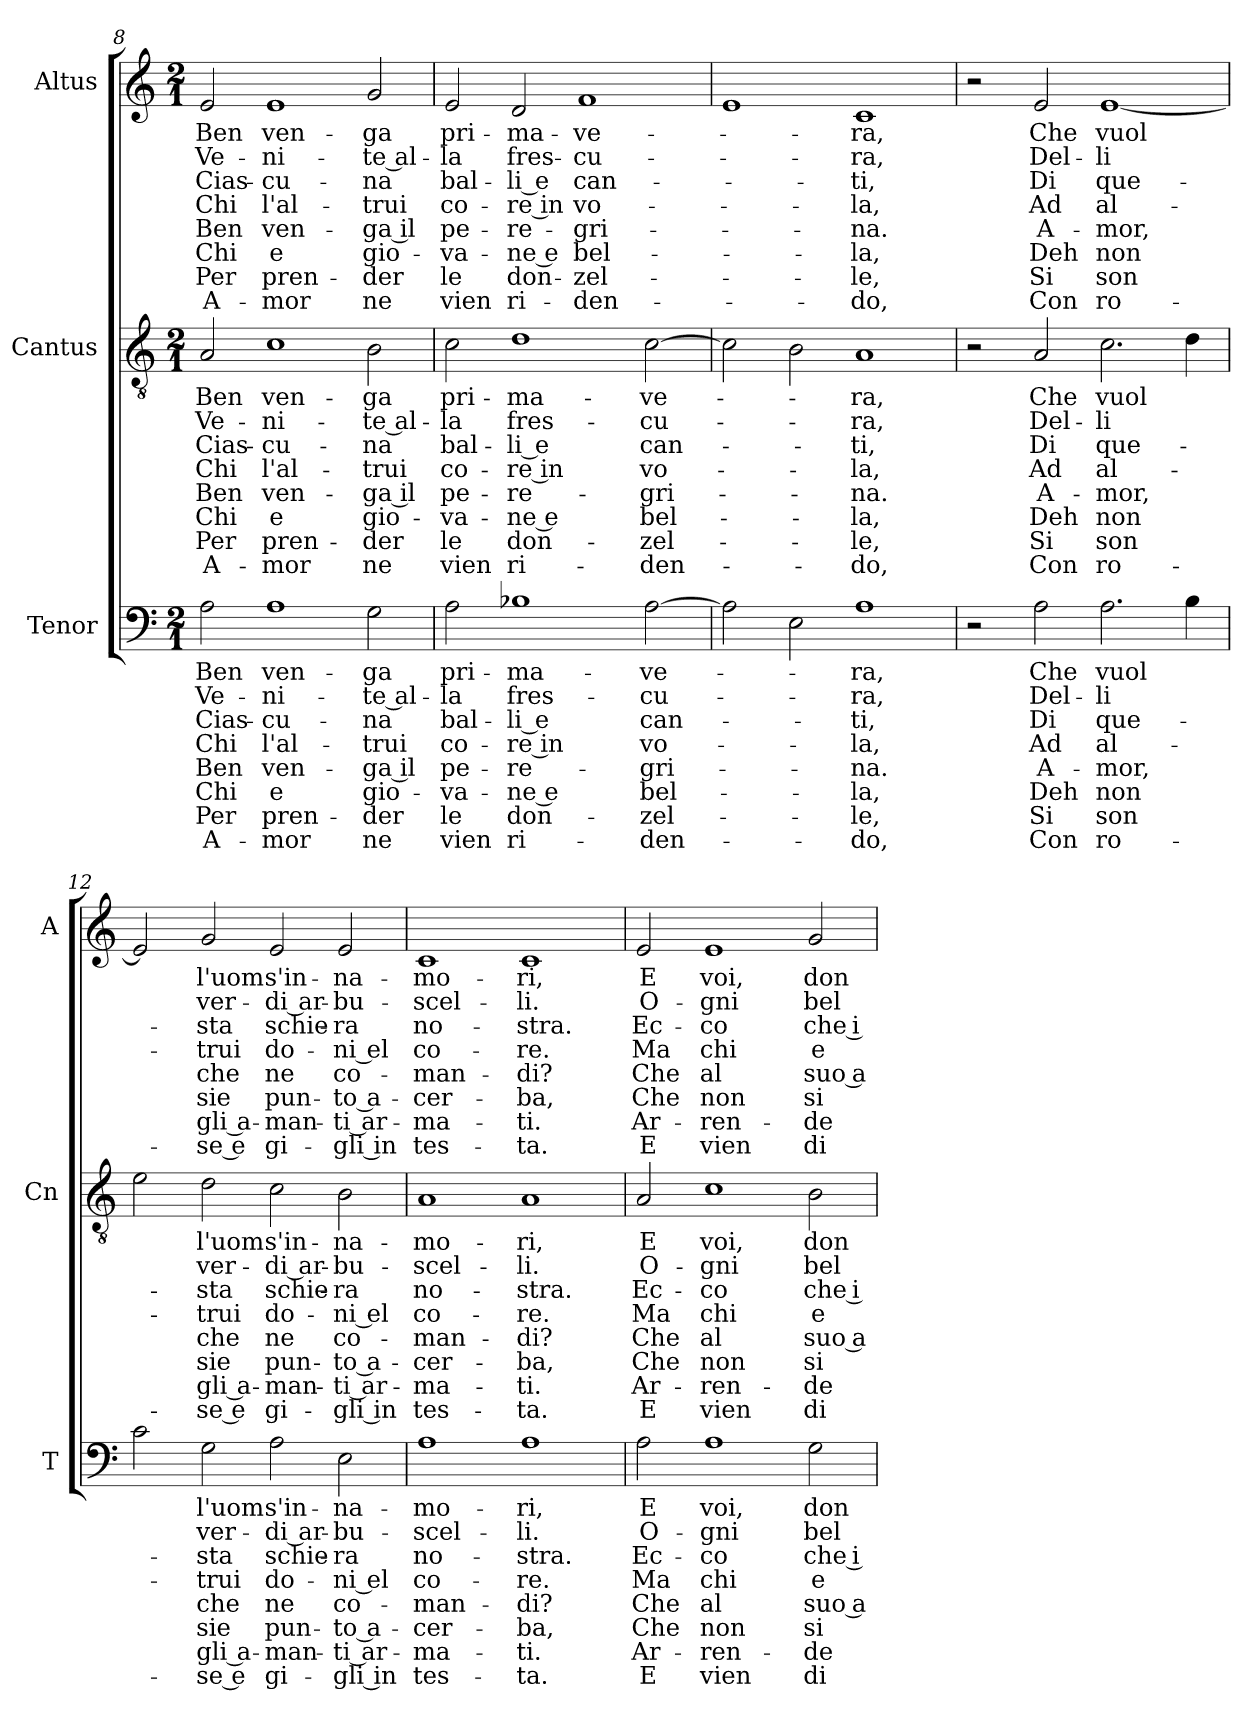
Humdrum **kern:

**kern	**text	**text	**text	**text	**text	**text	**text	**text	**kern	**text	**text	**text	**text	**text	**text	**text	**text	**kern	**text	**text	**text	**text	**text	**text	**text	**text
*part3	*part3	*part3	*part3	*part3	*part3	*part3	*part3	*part3	*part2	*part2	*part2	*part2	*part2	*part2	*part2	*part2	*part2	*part1	*part1	*part1	*part1	*part1	*part1	*part1	*part1	*part1
*staff3	*staff3	*staff3	*staff3	*staff3	*staff3	*staff3	*staff3	*staff3	*staff2	*staff2	*staff2	*staff2	*staff2	*staff2	*staff2	*staff2	*staff2	*staff1	*staff1	*staff1	*staff1	*staff1	*staff1	*staff1	*staff1	*staff1
*I"Tenor	*	*	*	*	*	*	*	*	*I"Cantus	*	*	*	*	*	*	*	*	*I"Altus	*	*	*	*	*	*	*	*
*I'T	*	*	*	*	*	*	*	*	*I'Cn	*	*	*	*	*	*	*	*	*I'A	*	*	*	*	*	*	*	*
*clefF4	*	*	*	*	*	*	*	*	*clefGv2	*	*	*	*	*	*	*	*	*clefG2	*	*	*	*	*	*	*	*
*k[]	*	*	*	*	*	*	*	*	*k[]	*	*	*	*	*	*	*	*	*k[]	*	*	*	*	*	*	*	*
*M2/1	*	*	*	*	*	*	*	*	*M2/1	*	*	*	*	*	*	*	*	*M2/1	*	*	*	*	*	*	*	*
=8	=8	=8	=8	=8	=8	=8	=8	=8	=8	=8	=8	=8	=8	=8	=8	=8	=8	=8	=8	=8	=8	=8	=8	=8	=8	=8
2A	Ben	Ve-	Cias-	Chi	Ben	Chi	Per	A-	2A	Ben	Ve-	Cias-	Chi	Ben	Chi	Per	A-	2e	Ben	Ve-	Cias-	Chi	Ben	Chi	Per	A-
1A	ven-	-ni-	-cu-	l'al-	ven-	e	pren-	-mor	1c	ven-	-ni-	-cu-	l'al-	ven-	e	pren-	-mor	1e	ven-	-ni-	-cu-	l'al-	ven-	e	pren-	-mor
2G	-ga	-te al-	-na	-trui	-ga il	gio-	-der	ne	2B	-ga	-te al-	-na	-trui	-ga il	gio-	-der	ne	2g	-ga	-te al-	-na	-trui	-ga il	gio-	-der	ne
=9	=9	=9	=9	=9	=9	=9	=9	=9	=9	=9	=9	=9	=9	=9	=9	=9	=9	=9	=9	=9	=9	=9	=9	=9	=9	=9
2A	pri-	-la	bal-	co-	pe-	-va-	le	vien	2c	pri-	-la	bal-	co-	pe-	-va-	le	vien	2e	pri-	-la	bal-	co-	pe-	-va-	le	vien
1B-X	-ma-	fres-	-li e	-re in	-re-	-ne e	don-	ri-	1d	-ma-	fres-	-li e	-re in	-re-	-ne e	don-	ri-	2d	-ma-	fres-	-li e	-re in	-re-	-ne e	don-	ri-
.	.	.	.	.	.	.	.	.	.	.	.	.	.	.	.	.	.	1f	-ve-	-cu-	can-	vo-	-gri-	bel-	-zel-	-den-
[2A	-ve-	-cu-	can-	vo-	-gri-	bel-	-zel-	-den-	[2c	-ve-	-cu-	can-	vo-	-gri-	bel-	-zel-	-den-	.	.	.	.	.	.	.	.	.
=10	=10	=10	=10	=10	=10	=10	=10	=10	=10	=10	=10	=10	=10	=10	=10	=10	=10	=10	=10	=10	=10	=10	=10	=10	=10	=10
2A]	.	.	.	.	.	.	.	.	2c]	.	.	.	.	.	.	.	.	1e	.	.	.	.	.	.	.	.
2E	.	.	.	.	.	.	.	.	2B	.	.	.	.	.	.	.	.	.	.	.	.	.	.	.	.	.
1A	-ra,	-ra,	-ti,	-la,	-na.	-la,	-le,	-do,	1A	-ra,	-ra,	-ti,	-la,	-na.	-la,	-le,	-do,	1c	-ra,	-ra,	-ti,	-la,	-na.	-la,	-le,	-do,
=11	=11	=11	=11	=11	=11	=11	=11	=11	=11	=11	=11	=11	=11	=11	=11	=11	=11	=11	=11	=11	=11	=11	=11	=11	=11	=11
2r	.	.	.	.	.	.	.	.	2r	.	.	.	.	.	.	.	.	2r	.	.	.	.	.	.	.	.
2A	Che	Del-	Di	Ad	A-	Deh	Si	Con	2A	Che	Del-	Di	Ad	A-	Deh	Si	Con	2e	Che	Del-	Di	Ad	A-	Deh	Si	Con
2.A	vuol	-li	que-	al-	-mor,	non	son	ro-	2.c	vuol	-li	que-	al-	-mor,	non	son	ro-	[1e	vuol	-li	que-	al-	-mor,	non	son	ro-
4B	.	.	.	.	.	.	.	.	4d	.	.	.	.	.	.	.	.	.	.	.	.	.	.	.	.	.
=12	=12	=12	=12	=12	=12	=12	=12	=12	=12	=12	=12	=12	=12	=12	=12	=12	=12	=12	=12	=12	=12	=12	=12	=12	=12	=12
2c	.	.	.	.	.	.	.	.	2e	.	.	.	.	.	.	.	.	2e]	.	.	.	.	.	.	.	.
2G	l'uom	ver-	-sta	-trui	che	sie	gli a-	-se e	2d	l'uom	ver-	-sta	-trui	che	sie	gli a-	-se e	2g	l'uom	ver-	-sta	-trui	che	sie	gli a-	-se e
2A	s'in-	-di ar-	schie-	do-	ne	pun-	-man-	gi-	2c	s'in-	-di ar-	schie-	do-	ne	pun-	-man-	gi-	2e	s'in-	-di ar-	schie-	do-	ne	pun-	-man-	gi-
2E	-na-	-bu-	-ra	-ni el	co-	-to a-	-ti ar-	-gli in	2B	-na-	-bu-	-ra	-ni el	co-	-to a-	-ti ar-	-gli in	2e	-na-	-bu-	-ra	-ni el	co-	-to a-	-ti ar-	-gli in
=13	=13	=13	=13	=13	=13	=13	=13	=13	=13	=13	=13	=13	=13	=13	=13	=13	=13	=13	=13	=13	=13	=13	=13	=13	=13	=13
1A	-mo-	-scel-	no-	co-	-man-	-cer-	-ma-	tes-	1A	-mo-	-scel-	no-	co-	-man-	-cer-	-ma-	tes-	1c	-mo-	-scel-	no-	co-	-man-	-cer-	-ma-	tes-
1A	-ri,	-li.	-stra.	-re.	-di?	-ba,	-ti.	-ta.	1A	-ri,	-li.	-stra.	-re.	-di?	-ba,	-ti.	-ta.	1c	-ri,	-li.	-stra.	-re.	-di?	-ba,	-ti.	-ta.
=14	=14	=14	=14	=14	=14	=14	=14	=14	=14	=14	=14	=14	=14	=14	=14	=14	=14	=14	=14	=14	=14	=14	=14	=14	=14	=14
2A	E	O-	Ec-	Ma	Che	Che	Ar-	E	2A	E	O-	Ec-	Ma	Che	Che	Ar-	E	2e	E	O-	Ec-	Ma	Che	Che	Ar-	E
1A	voi,	-gni	-co	chi	al	non	-ren-	vien	1c	voi,	-gni	-co	chi	al	non	-ren-	vien	1e	voi,	-gni	-co	chi	al	non	-ren-	vien
2G	don-	bel-	che i	e	suo a-	si	-de-	di	2B	don-	bel-	che i	e	suo a-	si	-de-	di	2g	don-	bel-	che i	e	suo a-	si	-de-	di
=	=	=	=	=	=	=	=	=	=	=	=	=	=	=	=	=	=	=	=	=	=	=	=	=	=	=
*-	*-	*-	*-	*-	*-	*-	*-	*-	*-	*-	*-	*-	*-	*-	*-	*-	*-	*-	*-	*-	*-	*-	*-	*-	*-	*-
